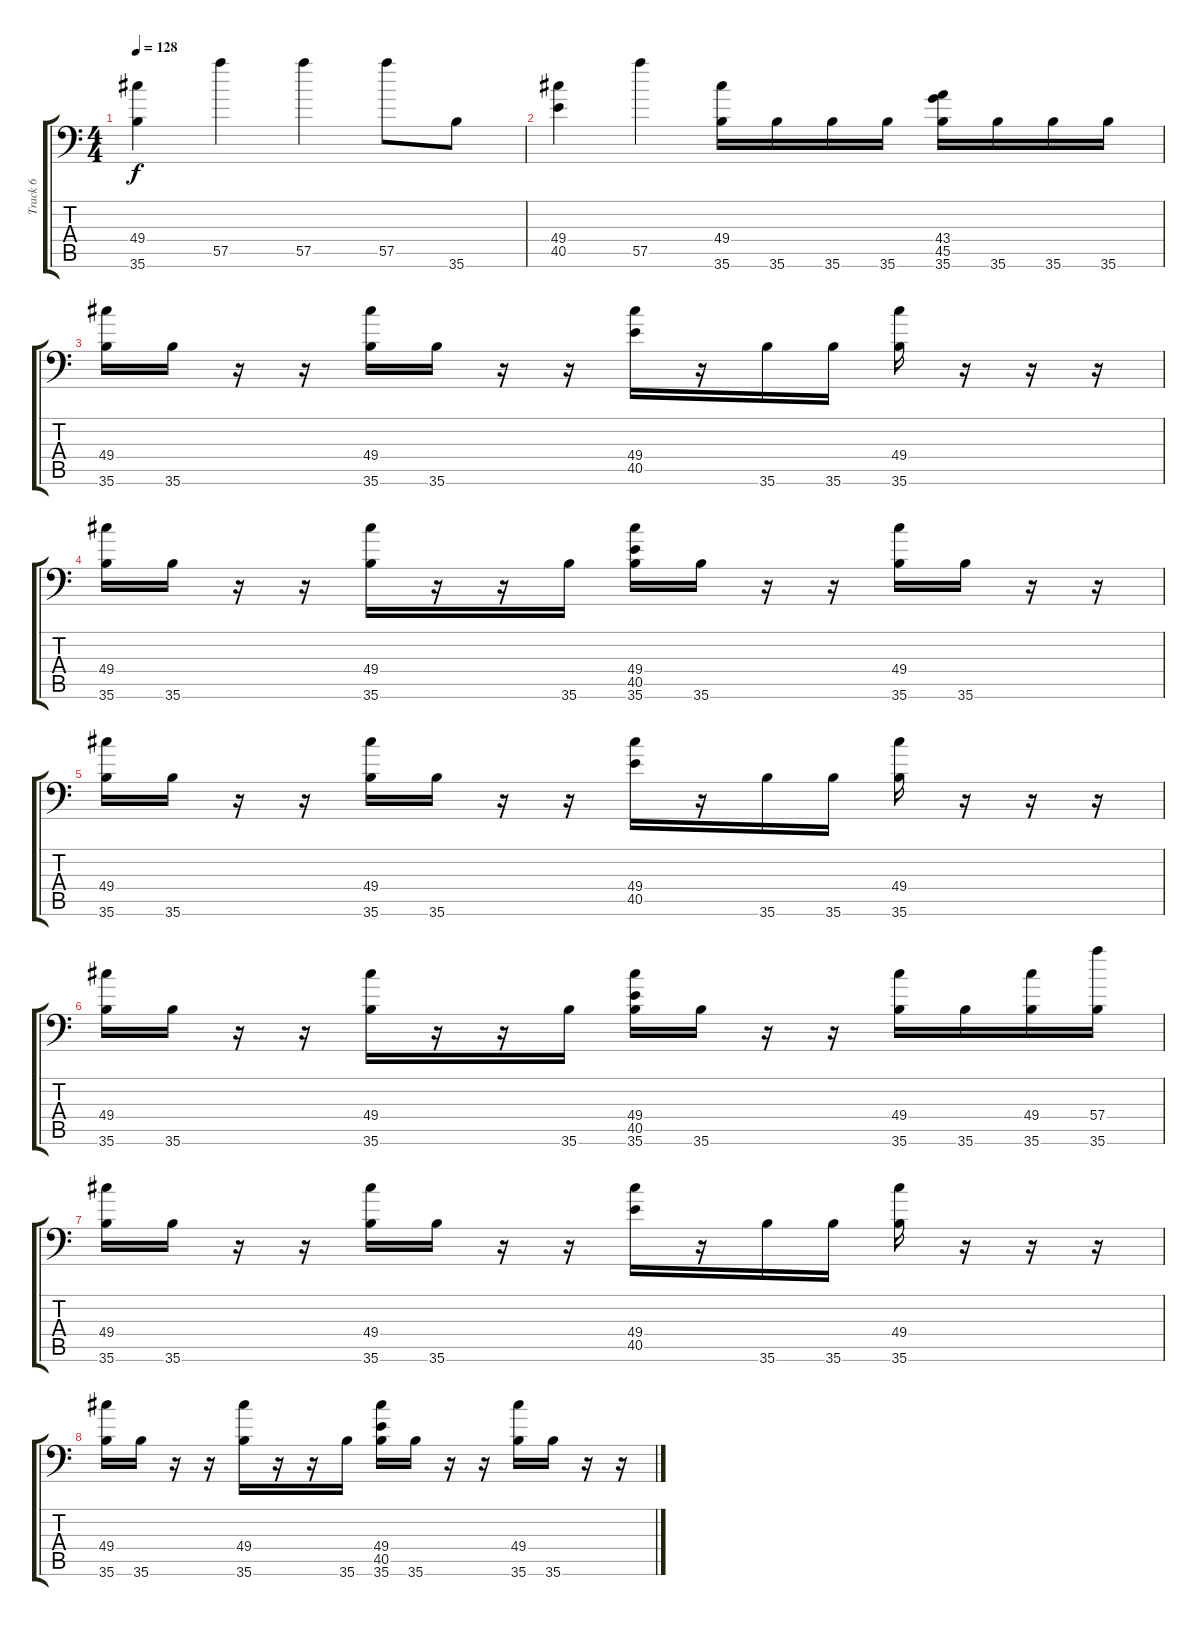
\track ("Track 6" "Track 6") {instrument acousticgrandpiano}
\staff {score tabs}
\tuning (C-1 C-1 C-1 C-1 C-1 C-1) {hide}
\ts (4 4)
\tempo 128
\clef f4
\ks c
(49.4 35.6).4{dy f} 57.5.4 57.5.4 57.5.8 35.6.8 |
(49.4 40.5).4 57.5.4 (49.4 35.6).16 35.6.16 35.6.16 35.6.16 (43.4 45.5 35.6).16 35.6.16 35.6.16 35.6.16 |
(49.4 35.6).16 35.6.16 r.16 r.16 (49.4 35.6).16 35.6.16 r.16 r.16 (49.4 40.5).16 r.16 35.6.16 35.6.16 (49.4 35.6).16 r.16 r.16 r.16 |
(49.4 35.6).16 35.6.16 r.16 r.16 (49.4 35.6).16 r.16 r.16 35.6.16 (49.4 40.5 35.6).16 35.6.16 r.16 r.16 (49.4 35.6).16 35.6.16 r.16 r.16 |
(49.4 35.6).16 35.6.16 r.16 r.16 (49.4 35.6).16 35.6.16 r.16 r.16 (49.4 40.5).16 r.16 35.6.16 35.6.16 (49.4 35.6).16 r.16 r.16 r.16 |
(49.4 35.6).16 35.6.16 r.16 r.16 (49.4 35.6).16 r.16 r.16 35.6.16 (49.4 40.5 35.6).16 35.6.16 r.16 r.16 (49.4 35.6).16 35.6.16 (49.4 35.6).16 (57.4 35.6).16 |
(49.4 35.6).16 35.6.16 r.16 r.16 (49.4 35.6).16 35.6.16 r.16 r.16 (49.4 40.5).16 r.16 35.6.16 35.6.16 (49.4 35.6).16 r.16 r.16 r.16 |
(49.4 35.6).16 35.6.16 r.16 r.16 (49.4 35.6).16 r.16 r.16 35.6.16 (49.4 40.5 35.6).16 35.6.16 r.16 r.16 (49.4 35.6).16 35.6.16 r.16 r.16
